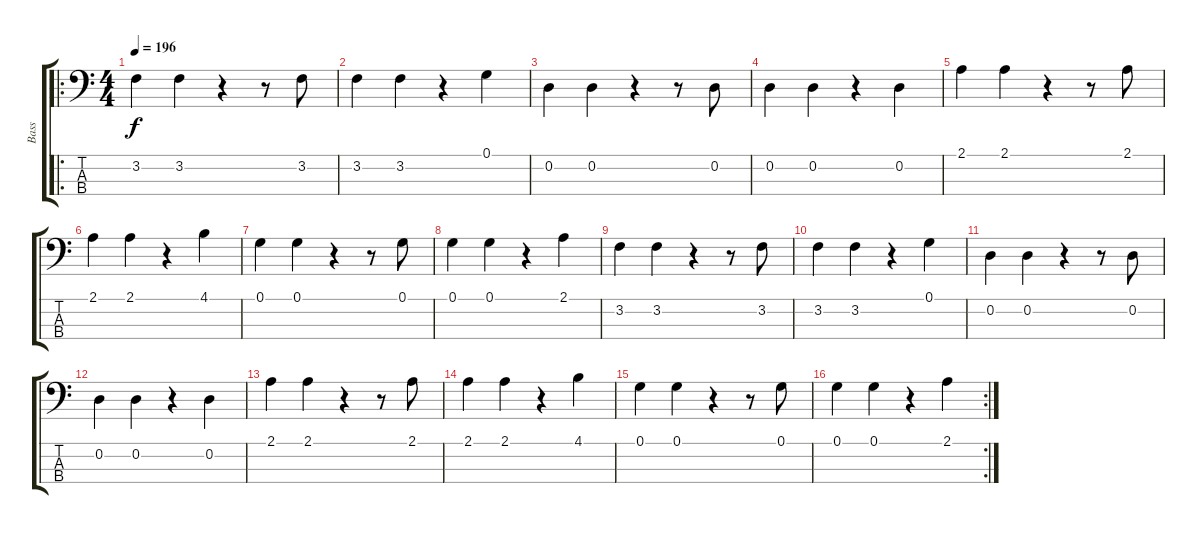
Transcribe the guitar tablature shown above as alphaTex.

\track ("Bass" "Bass") {instrument electricbassfinger}
\staff {score tabs}
\tuning (G2 D2 A1 E1) {hide}
\ro
\ts (4 4)
\tempo 196
\clef f4
\ks c
3.2.4{dy f} 3.2.4 r.4 r.8 3.2.8 |
3.2.4 3.2.4 r.4 0.1.4 |
0.2.4 0.2.4 r.4 r.8 0.2.8 |
0.2.4 0.2.4 r.4 0.2.4 |
2.1.4 2.1.4 r.4 r.8 2.1.8 |
2.1.4 2.1.4 r.4 4.1.4 |
0.1.4 0.1.4 r.4 r.8 0.1.8 |
0.1.4 0.1.4 r.4 2.1.4 |
3.2.4 3.2.4 r.4 r.8 3.2.8 |
3.2.4 3.2.4 r.4 0.1.4 |
0.2.4 0.2.4 r.4 r.8 0.2.8 |
0.2.4 0.2.4 r.4 0.2.4 |
2.1.4 2.1.4 r.4 r.8 2.1.8 |
2.1.4 2.1.4 r.4 4.1.4 |
0.1.4 0.1.4 r.4 r.8 0.1.8 |
\rc 2
0.1.4 0.1.4 r.4 2.1.4
